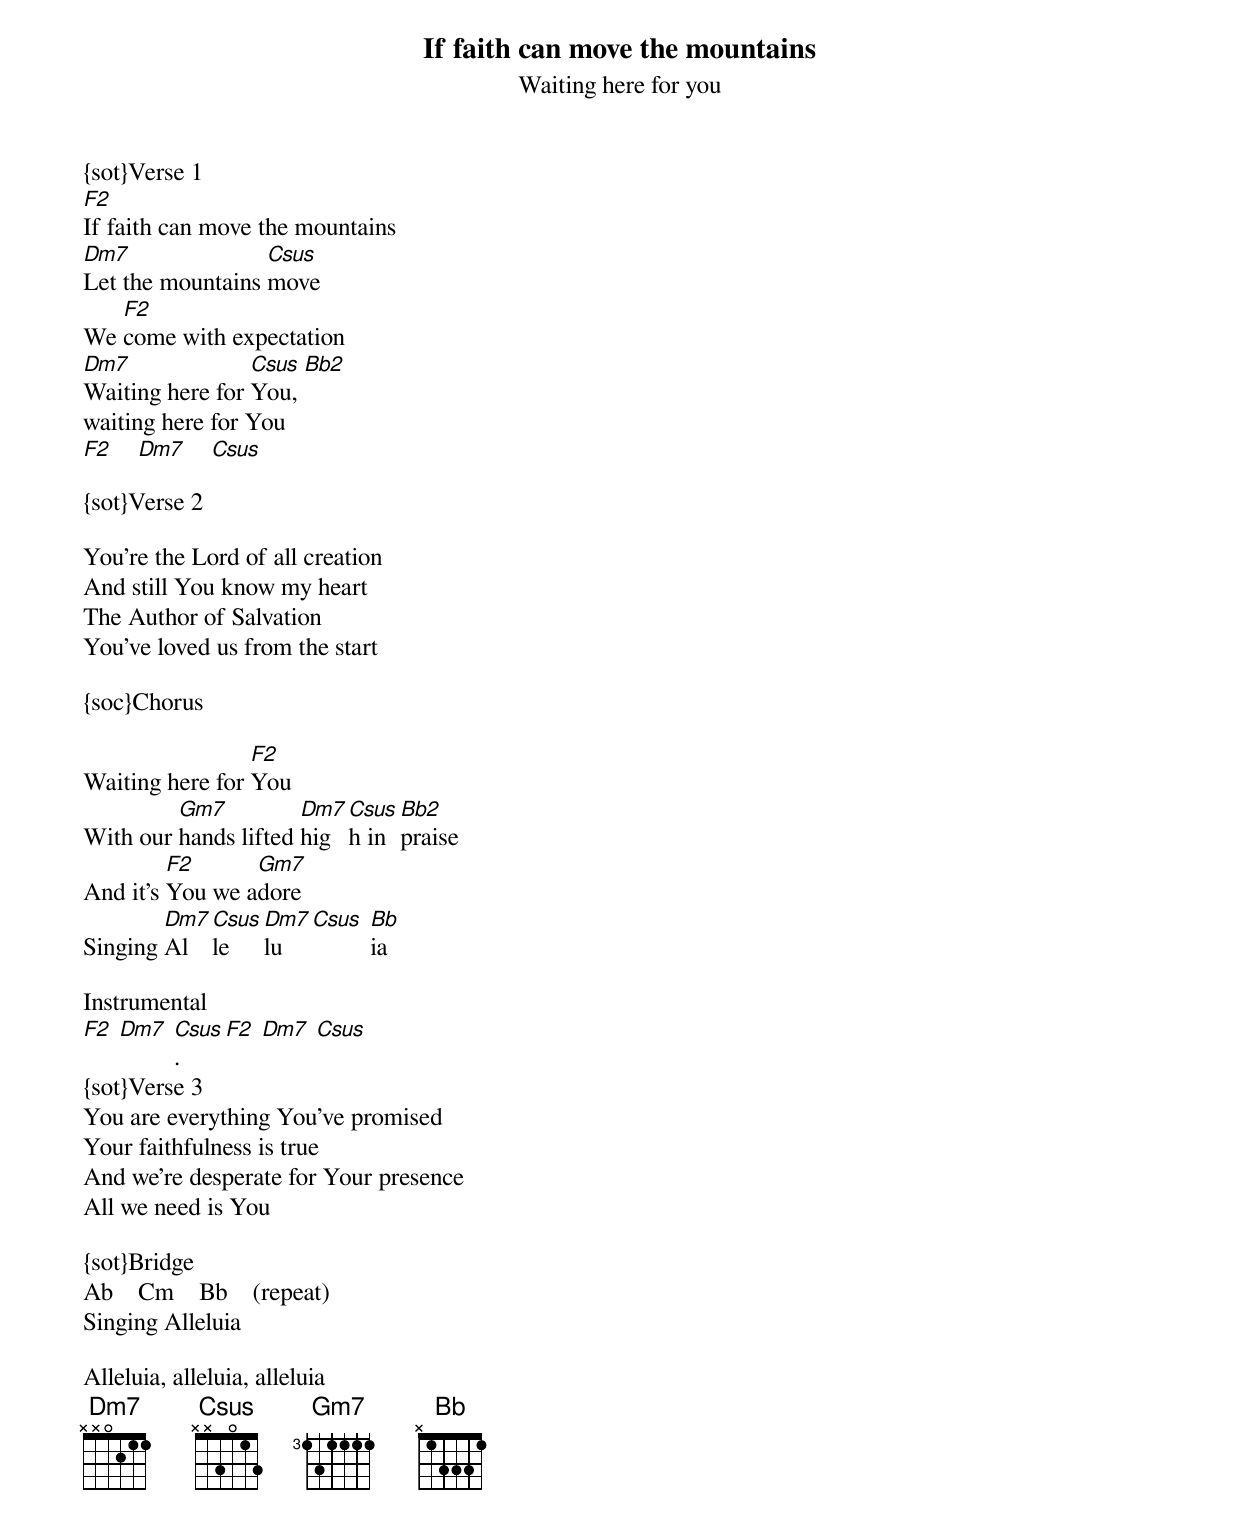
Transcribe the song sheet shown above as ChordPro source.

{t: If faith can move the mountains}
{st: Waiting here for you}
{sot}Verse 1
{eot}
[F2]If faith can move the mountains
[Dm7]Let the mountains [Csus]move
We [F2]come with expectation
[Dm7]Waiting here for [Csus]You, [Bb2]
waiting here for You
[F2]    [Dm7]    [Csus]

{sot}Verse 2
{eot}

You're the Lord of all creation
And still You know my heart
The Author of Salvation
You've loved us from the start

{soc}Chorus

Waiting here for [F2]You
With our [Gm7]hands lifted [Dm7]hig[Csus]h in [Bb2]praise
And it's [F2]You we a[Gm7]dore
Singing [Dm7]Al[Csus]le[Dm7]lu[Csus] [Bb]ia
{eoc}

Instrumental
[F2] [Dm7] [Csus]. [F2] [Dm7] [Csus]
{sot}Verse 3
{eot}
You are everything You've promised
Your faithfulness is true
And we're desperate for Your presence
All we need is You

{sot}Bridge
{eot}
Ab    Cm    Bb    (repeat)
Singing Alleluia

Alleluia, alleluia, alleluia
